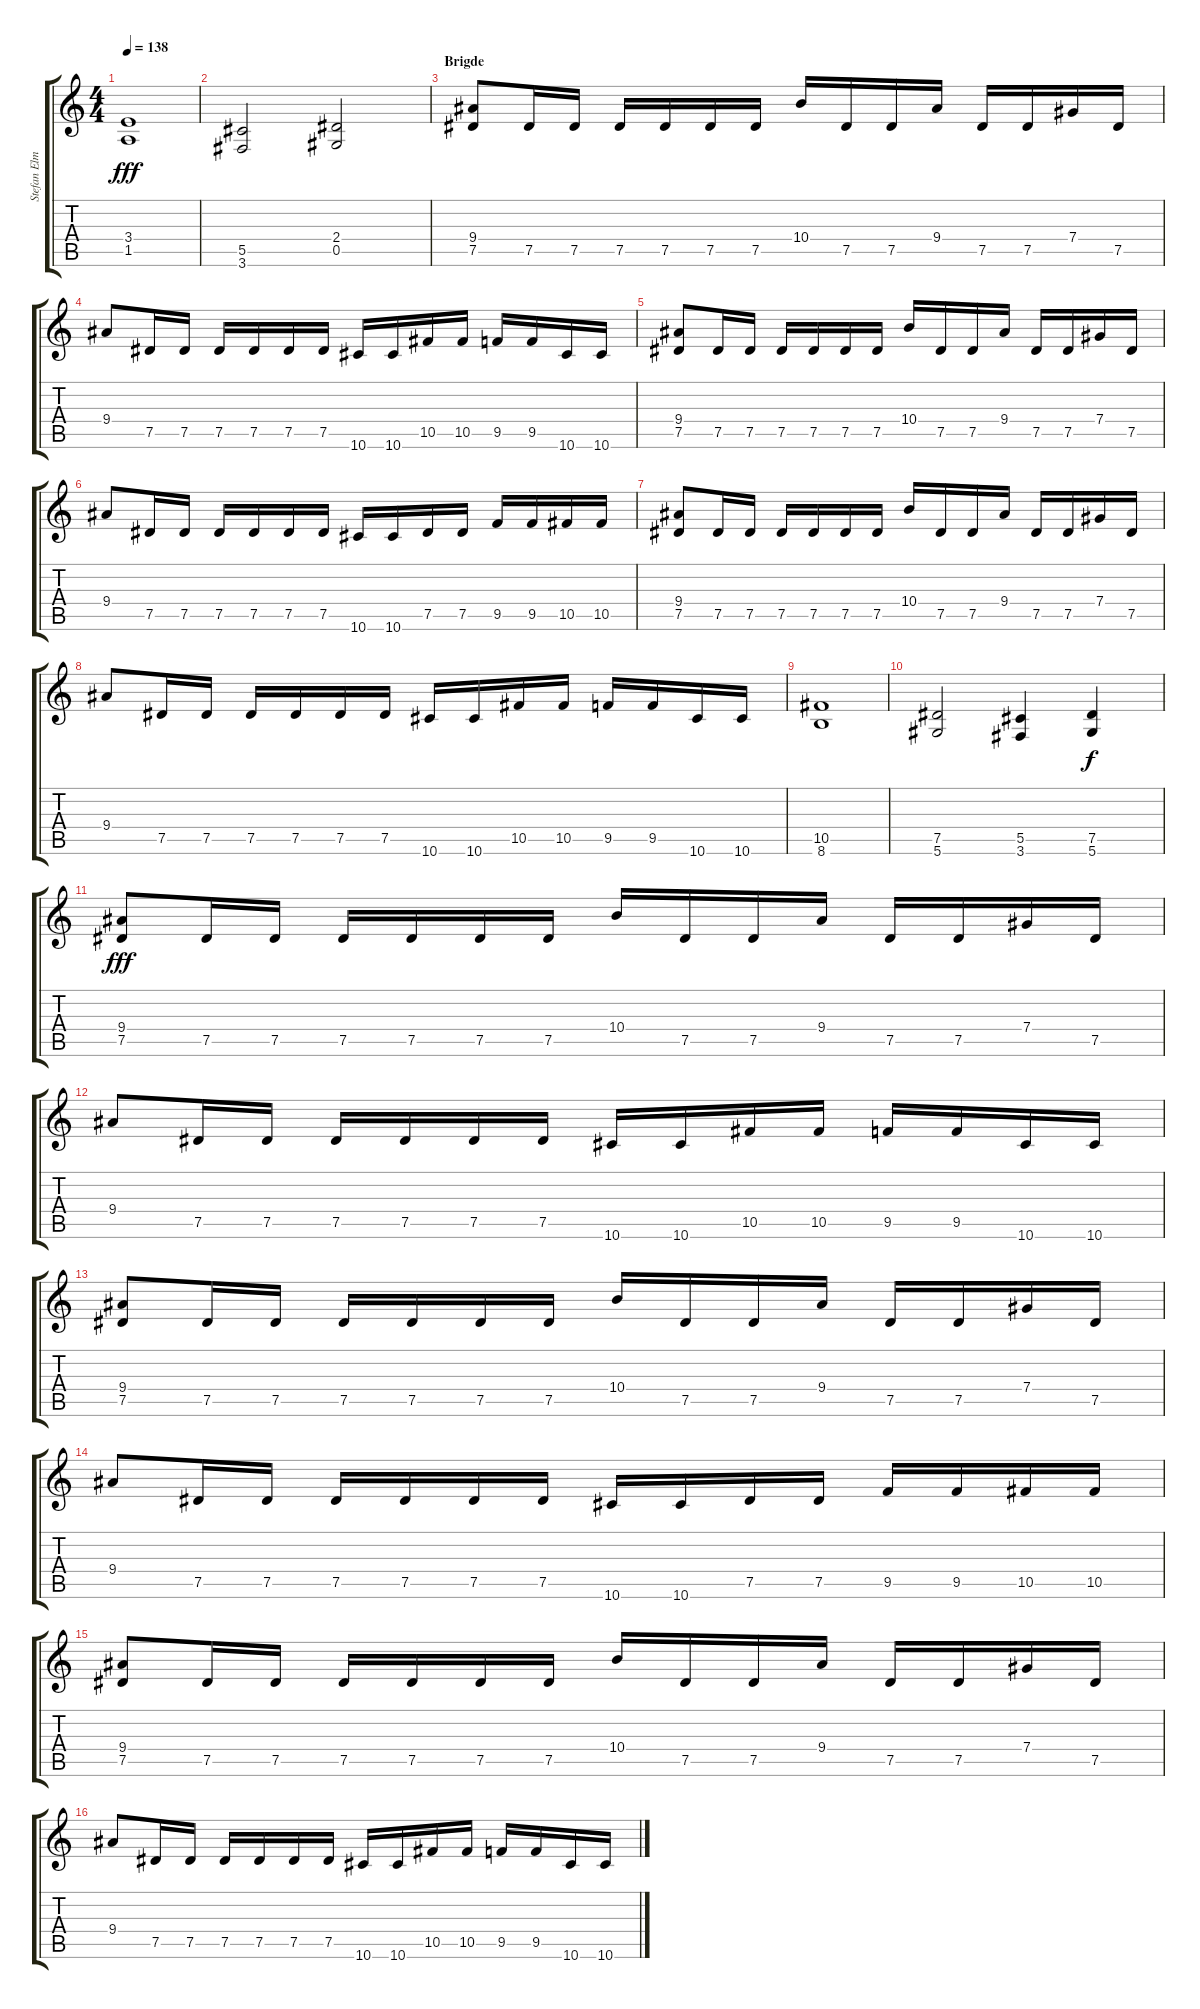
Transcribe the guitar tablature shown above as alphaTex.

\track ("Stefan Elmgren" "Stefan Elm") {instrument distortionguitar}
\staff {score tabs}
\tuning (Eb4 Bb3 Gb3 Db3 Ab2 Eb2) {hide}
\ts (4 4)
\tempo 138
\clef g2
\ks c
(3.4 1.5).1{dy fff} |
(5.5 3.6).2 (2.4 0.5).2 |
\section ("" "Brigde")
(9.4 7.5).8 7.5.16 7.5.16 7.5.16 7.5.16 7.5.16 7.5.16 10.4.16 7.5.16 7.5.16 9.4.16 7.5.16 7.5.16 7.4.16 7.5.16 |
9.4.8 7.5.16 7.5.16 7.5.16 7.5.16 7.5.16 7.5.16 10.6.16 10.6.16 10.5.16 10.5.16 9.5.16 9.5.16 10.6.16 10.6.16 |
(9.4 7.5).8 7.5.16 7.5.16 7.5.16 7.5.16 7.5.16 7.5.16 10.4.16 7.5.16 7.5.16 9.4.16 7.5.16 7.5.16 7.4.16 7.5.16 |
9.4.8 7.5.16 7.5.16 7.5.16 7.5.16 7.5.16 7.5.16 10.6.16 10.6.16 7.5.16 7.5.16 9.5.16 9.5.16 10.5.16 10.5.16 |
(9.4 7.5).8 7.5.16 7.5.16 7.5.16 7.5.16 7.5.16 7.5.16 10.4.16 7.5.16 7.5.16 9.4.16 7.5.16 7.5.16 7.4.16 7.5.16 |
9.4.8 7.5.16 7.5.16 7.5.16 7.5.16 7.5.16 7.5.16 10.6.16 10.6.16 10.5.16 10.5.16 9.5.16 9.5.16 10.6.16 10.6.16 |
(10.5 8.6).1 |
(7.5 5.6).2 (5.5 3.6).4 (7.5 5.6).4{dy f} |
(9.4 7.5).8{dy fff} 7.5.16 7.5.16 7.5.16 7.5.16 7.5.16 7.5.16 10.4.16 7.5.16 7.5.16 9.4.16 7.5.16 7.5.16 7.4.16 7.5.16 |
9.4.8 7.5.16 7.5.16 7.5.16 7.5.16 7.5.16 7.5.16 10.6.16 10.6.16 10.5.16 10.5.16 9.5.16 9.5.16 10.6.16 10.6.16 |
(9.4 7.5).8 7.5.16 7.5.16 7.5.16 7.5.16 7.5.16 7.5.16 10.4.16 7.5.16 7.5.16 9.4.16 7.5.16 7.5.16 7.4.16 7.5.16 |
9.4.8 7.5.16 7.5.16 7.5.16 7.5.16 7.5.16 7.5.16 10.6.16 10.6.16 7.5.16 7.5.16 9.5.16 9.5.16 10.5.16 10.5.16 |
(9.4 7.5).8 7.5.16 7.5.16 7.5.16 7.5.16 7.5.16 7.5.16 10.4.16 7.5.16 7.5.16 9.4.16 7.5.16 7.5.16 7.4.16 7.5.16 |
9.4.8 7.5.16 7.5.16 7.5.16 7.5.16 7.5.16 7.5.16 10.6.16 10.6.16 10.5.16 10.5.16 9.5.16 9.5.16 10.6.16 10.6.16
